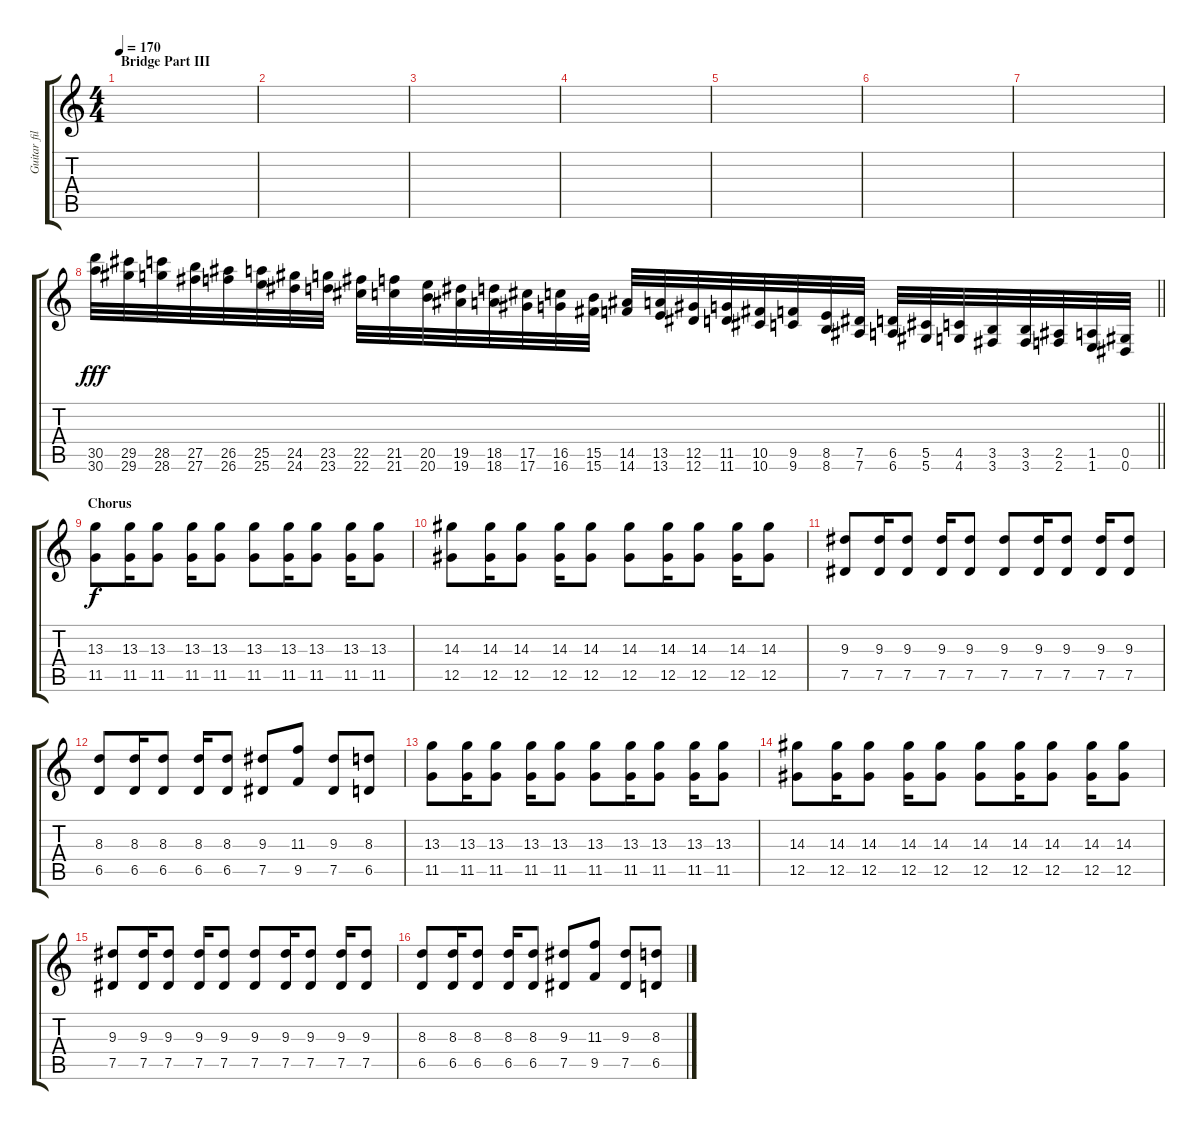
\track ("Guitar fill" "Guitar fil") {instrument overdrivenguitar}
\staff {score tabs}
\tuning (Eb4 Bb3 Gb3 Db3 Ab2 Eb2) {hide}
\ts (4 4)
\section ("" "Bridge Part III")
\tempo 170
\clef g2
\ks c
|
|
|
|
|
|
|
\barLineRight lightlight
(30.5 30.6).32{dy fff} (29.5 29.6).32 (28.5 28.6).32 (27.5 27.6).32 (26.5 26.6).32 (25.5 25.6).32 (24.5 24.6).32 (23.5 23.6).32 (22.5 22.6).32 (21.5 21.6).32 (20.5 20.6).32 (19.5 19.6).32 (18.5 18.6).32 (17.5 17.6).32 (16.5 16.6).32 (15.5 15.6).32 (14.5 14.6).32 (13.5 13.6).32 (12.5 12.6).32 (11.5 11.6).32 (10.5 10.6).32 (9.5 9.6).32 (8.5 8.6).32 (7.5 7.6).32 (6.5 6.6).32 (5.5 5.6).32 (4.5 4.6).32 (3.5 3.6).32 (3.5 3.6).32 (2.5 2.6).32 (1.5 1.6).32 (0.5 0.6).32 |
\section ("" "Chorus")
(13.3 11.5).8{dy f} (13.3 11.5).16 (13.3 11.5).8 (13.3 11.5).16 (13.3 11.5).8 (13.3 11.5).8 (13.3 11.5).16 (13.3 11.5).8 (13.3 11.5).16 (13.3 11.5).8 |
(14.3 12.5).8 (14.3 12.5).16 (14.3 12.5).8 (14.3 12.5).16 (14.3 12.5).8 (14.3 12.5).8 (14.3 12.5).16 (14.3 12.5).8 (14.3 12.5).16 (14.3 12.5).8 |
(9.3 7.5).8 (9.3 7.5).16 (9.3 7.5).8 (9.3 7.5).16 (9.3 7.5).8 (9.3 7.5).8 (9.3 7.5).16 (9.3 7.5).8 (9.3 7.5).16 (9.3 7.5).8 |
(8.3 6.5).8 (8.3 6.5).16 (8.3 6.5).8 (8.3 6.5).16 (8.3 6.5).8 (9.3 7.5).8 (11.3 9.5).8 (9.3 7.5).8 (8.3 6.5).8 |
(13.3 11.5).8 (13.3 11.5).16 (13.3 11.5).8 (13.3 11.5).16 (13.3 11.5).8 (13.3 11.5).8 (13.3 11.5).16 (13.3 11.5).8 (13.3 11.5).16 (13.3 11.5).8 |
(14.3 12.5).8 (14.3 12.5).16 (14.3 12.5).8 (14.3 12.5).16 (14.3 12.5).8 (14.3 12.5).8 (14.3 12.5).16 (14.3 12.5).8 (14.3 12.5).16 (14.3 12.5).8 |
(9.3 7.5).8 (9.3 7.5).16 (9.3 7.5).8 (9.3 7.5).16 (9.3 7.5).8 (9.3 7.5).8 (9.3 7.5).16 (9.3 7.5).8 (9.3 7.5).16 (9.3 7.5).8 |
(8.3 6.5).8 (8.3 6.5).16 (8.3 6.5).8 (8.3 6.5).16 (8.3 6.5).8 (9.3 7.5).8 (11.3 9.5).8 (9.3 7.5).8 (8.3 6.5).8
